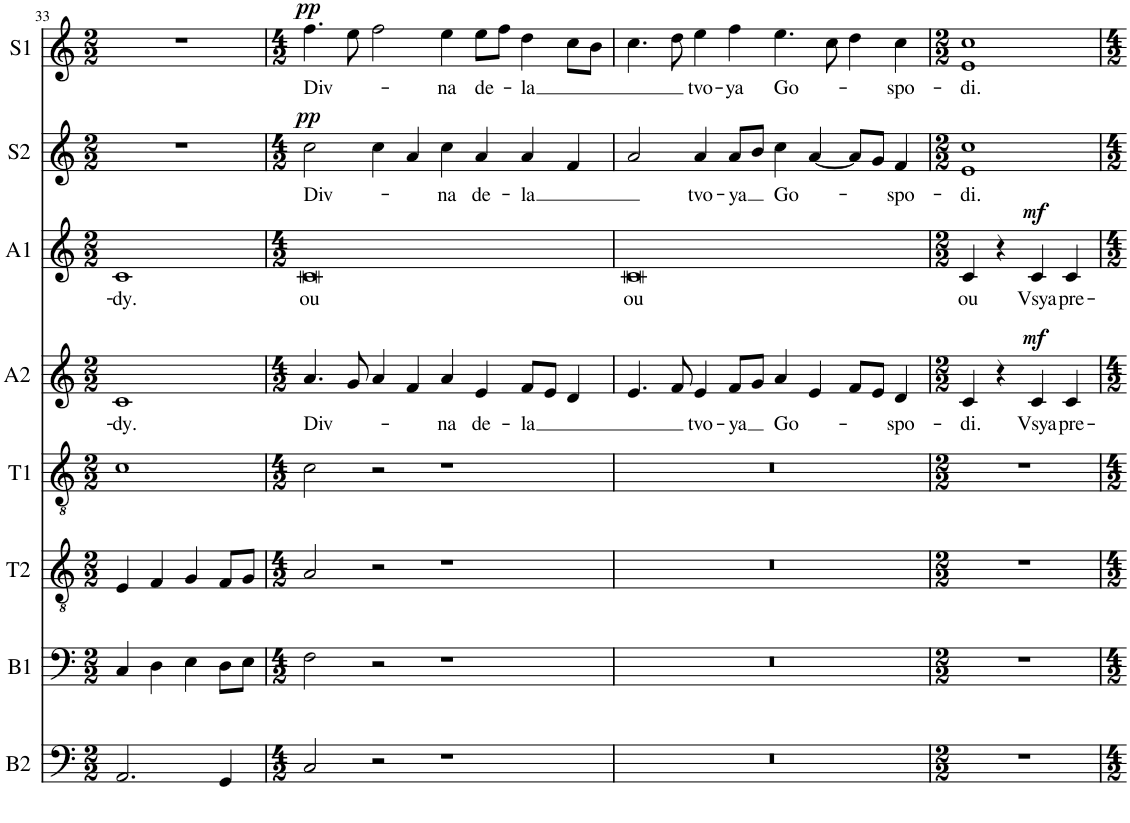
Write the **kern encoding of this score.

**kern	**kern	**kern	**kern	**kern	**text	**dynam	**kern	**text	**dynam	**kern	**text	**dynam	**kern	**text	**dynam
*part8	*part7	*part6	*part5	*part4	*part4	*part4	*part3	*part3	*part3	*part2	*part2	*part2	*part1	*part1	*part1
*staff8	*staff7	*staff6	*staff5	*staff4	*staff4	*staff4	*staff3	*staff3	*staff3	*staff2	*staff2	*staff2	*staff1	*staff1	*staff1
*I"Bass 2	*I"Bass 1	*I"Ténor 2	*I"Ténor 1	*I"Alto 2	*	*	*I"Alto 1	*	*	*I"Soprano 2	*	*	*I"Soprano 1	*	*
*I'B2	*I'B1	*I'T2	*I'T1	*I'A2	*	*	*I'A1	*	*	*I'S2	*	*	*I'S1	*	*
!!LO:PB:g=z
*clefF4	*clefF4	*clefGv2	*clefGv2	*clefG2	*	*	*clefG2	*	*	*clefG2	*	*	*clefG2	*	*
*k[]	*k[]	*k[]	*k[]	*k[]	*	*	*k[]	*	*	*k[]	*	*	*k[]	*	*
*M2/2	*M2/2	*M2/2	*M2/2	*M2/2	*	*	*M2/2	*	*	*M2/2	*	*	*M2/2	*	*
=33	=33	=33	=33	=33	=33	=33	=33	=33	=33	=33	=33	=33	=33	=33	=33
!	!	!	!	!	!LO:LY:b	!	!	!LO:LY:b	!	!	!	!	!	!	!
2.AA/	4C/	4E/	1c	1c	-dy.	.	1c	-dy.	.	1r	.	.	1r	.	.
.	4D\	4F/	.	.	.	.	.	.	.	.	.	.	.	.	.
.	4E\	4G/	.	.	.	.	.	.	.	.	.	.	.	.	.
4GG/	8D\L	8F/L	.	.	.	.	.	.	.	.	.	.	.	.	.
.	8E\J	8G/J	.	.	.	.	.	.	.	.	.	.	.	.	.
=34	=34	=34	=34	=34	=34	=34	=34	=34	=34	=34	=34	=34	=34	=34	=34
*M4/2	*M4/2	*M4/2	*M4/2	*M4/2	*	*	*M4/2	*	*	*M4/2	*	*	*M4/2	*	*
!	!	!	!	!	!LO:LY:b	!	!	!LO:LY:b	!	!	!LO:LY:b	!LO:DY:a	!	!LO:LY:b	!LO:DY:a
2C/	2F\	2A/	2c\	4.a/	Div-	.	0c	-ou	.	2cc\	Div-	pp	4.ff\	Div-	pp
.	.	.	.	8g/	.	.	.	.	.	.	.	.	8ee\	.	.
2r	2r	2r	2r	4a/	.	.	.	.	.	4cc\	.	.	2ff\	.	.
.	.	.	.	4f/	.	.	.	.	.	4a/	.	.	.	.	.
!	!	!	!	!	!LO:LY:b	!	!	!	!	!	!LO:LY:b	!	!	!LO:LY:b	!
1r	1r	1r	1r	4a/	-na	.	.	.	.	4cc\	-na	.	4ee\	-na	.
!	!	!	!	!	!LO:LY:b	!	!	!	!	!	!LO:LY:b	!	!	!LO:LY:b	!
.	.	.	.	4e/	de-	.	.	.	.	4a/	de-	.	8ee\L	de-	.
.	.	.	.	.	.	.	.	.	.	.	.	.	8ff\J	.	.
!	!	!	!	!	!LO:LY:b	!	!	!	!	!	!LO:LY:b	!	!	!LO:LY:b	!
.	.	.	.	8f/L	-la	.	.	.	.	4a/	-la	.	4dd\	-la	.
.	.	.	.	8e/J	.	.	.	.	.	.	.	.	.	.	.
.	.	.	.	4d/	.	.	.	.	.	4f/	.	.	8cc\L	.	.
.	.	.	.	.	.	.	.	.	.	.	.	.	8b\J	.	.
=35	=35	=35	=35	=35	=35	=35	=35	=35	=35	=35	=35	=35	=35	=35	=35
!	!	!	!	!	!	!	!	!LO:LY:b	!	!	!	!	!	!	!
0r	0r	0r	0r	4.e/	.	.	0c	ou	.	2a/	.	.	4.cc\	.	.
.	.	.	.	8f/	.	.	.	.	.	.	.	.	8dd\	.	.
!	!	!	!	!	!LO:LY:b	!	!	!	!	!	!LO:LY:b	!	!	!LO:LY:b	!
.	.	.	.	4e/	tvo-	.	.	.	.	4a/	tvo-	.	4ee\	tvo-	.
!	!	!	!	!	!LO:LY:b	!	!	!	!	!	!LO:LY:b	!	!	!LO:LY:b	!
.	.	.	.	8f/L	-ya	.	.	.	.	8a/L	-ya	.	4ff\	-ya	.
.	.	.	.	8g/J	.	.	.	.	.	8b/J	.	.	.	.	.
!	!	!	!	!	!LO:LY:b	!	!	!	!	!	!LO:LY:b	!	!	!LO:LY:b	!
.	.	.	.	4a/	Go-	.	.	.	.	4cc\	Go-	.	4.ee\	Go-	.
.	.	.	.	4e/	.	.	.	.	.	[4a/	.	.	.	.	.
.	.	.	.	.	.	.	.	.	.	.	.	.	8cc\	.	.
.	.	.	.	8f/L	.	.	.	.	.	8a/L]	.	.	4dd\	.	.
.	.	.	.	8e/J	.	.	.	.	.	8g/J	.	.	.	.	.
!	!	!	!	!	!LO:LY:b	!	!	!	!	!	!LO:LY:b	!	!	!LO:LY:b	!
.	.	.	.	4d/	-spo-	.	.	.	.	4f/	-spo-	.	4cc\	-spo-	.
=36	=36	=36	=36	=36	=36	=36	=36	=36	=36	=36	=36	=36	=36	=36	=36
*M2/2	*M2/2	*M2/2	*M2/2	*M2/2	*	*	*M2/2	*	*	*M2/2	*	*	*M2/2	*	*
!	!	!	!	!	!LO:LY:b	!	!	!LO:LY:b	!	!	!LO:LY:b	!	!	!LO:LY:b	!
1r	1r	1r	1r	4c/	-di.	.	4c/	ou	.	1e 1cc	-di.	.	1e 1cc	-di.	.
.	.	.	.	4r	.	.	4r	.	.	.	.	.	.	.	.
!	!	!	!	!	!LO:LY:b	!LO:DY:a	!	!LO:LY:b	!LO:DY:a	!	!	!	!	!	!
.	.	.	.	4c/	Vsya	mf	4c/	Vsya	mf	.	.	.	.	.	.
!	!	!	!	!	!LO:LY:b	!	!	!LO:LY:b	!	!	!	!	!	!	!
.	.	.	.	4c/	pre-	.	4c/	pre-	.	.	.	.	.	.	.
=	=	=	=	=	=	=	=	=	=	=	=	=	=	=	=
*-	*-	*-	*-	*-	*-	*-	*-	*-	*-	*-	*-	*-	*-	*-	*-
